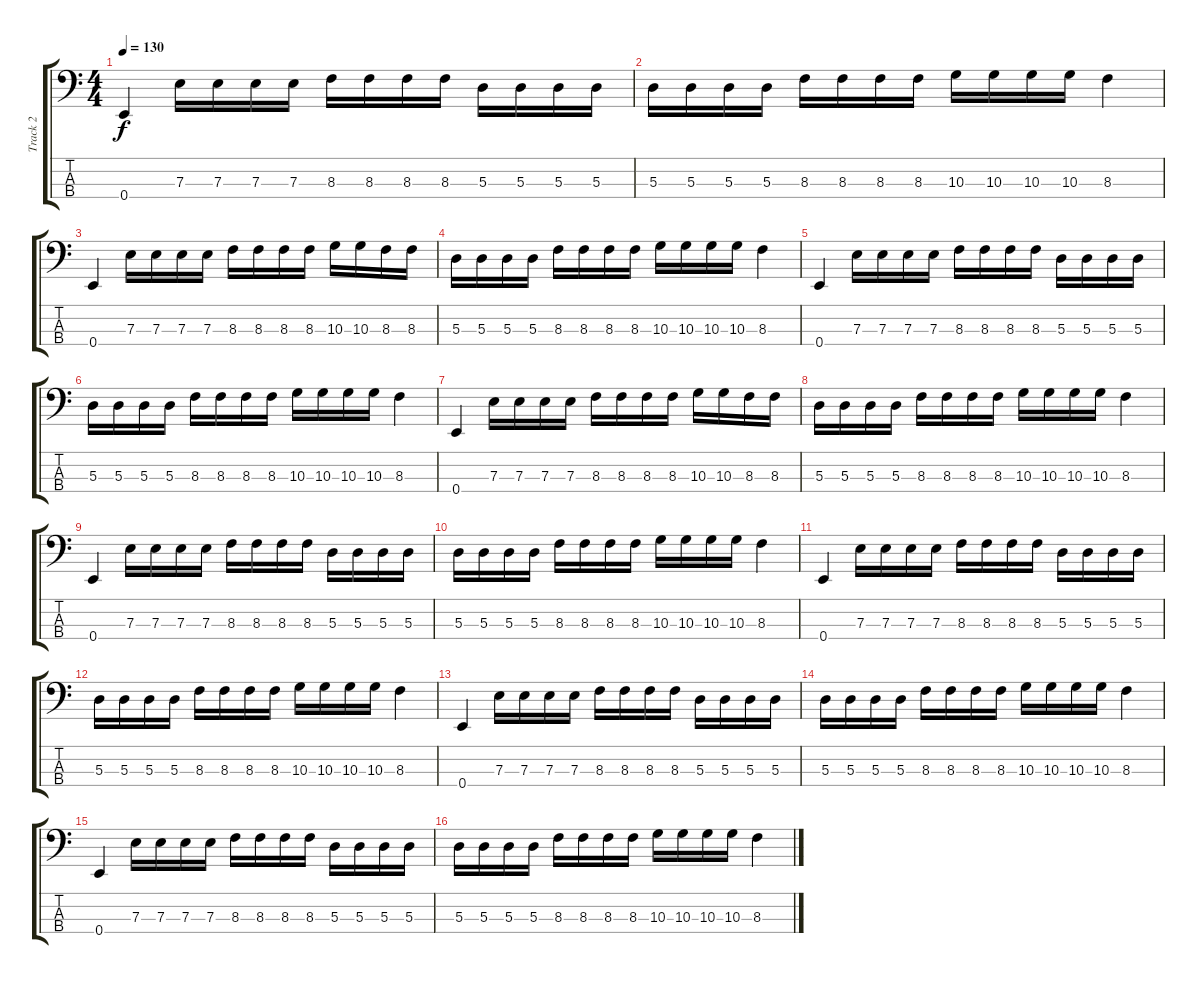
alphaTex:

\track ("Track 2" "Track 2") {instrument electricbasspick}
\staff {score tabs}
\tuning (G2 D2 A1 E1) {hide}
\ts (4 4)
\tempo 130
\clef f4
\ks c
0.4.4{dy f} 7.3.16 7.3.16 7.3.16 7.3.16 8.3.16 8.3.16 8.3.16 8.3.16 5.3.16 5.3.16 5.3.16 5.3.16 |
5.3.16 5.3.16 5.3.16 5.3.16 8.3.16 8.3.16 8.3.16 8.3.16 10.3.16 10.3.16 10.3.16 10.3.16 8.3.4 |
0.4.4 7.3.16 7.3.16 7.3.16 7.3.16 8.3.16 8.3.16 8.3.16 8.3.16 10.3.16 10.3.16 8.3.16 8.3.16 |
5.3.16 5.3.16 5.3.16 5.3.16 8.3.16 8.3.16 8.3.16 8.3.16 10.3.16 10.3.16 10.3.16 10.3.16 8.3.4 |
0.4.4 7.3.16 7.3.16 7.3.16 7.3.16 8.3.16 8.3.16 8.3.16 8.3.16 5.3.16 5.3.16 5.3.16 5.3.16 |
5.3.16 5.3.16 5.3.16 5.3.16 8.3.16 8.3.16 8.3.16 8.3.16 10.3.16 10.3.16 10.3.16 10.3.16 8.3.4 |
0.4.4 7.3.16 7.3.16 7.3.16 7.3.16 8.3.16 8.3.16 8.3.16 8.3.16 10.3.16 10.3.16 8.3.16 8.3.16 |
5.3.16 5.3.16 5.3.16 5.3.16 8.3.16 8.3.16 8.3.16 8.3.16 10.3.16 10.3.16 10.3.16 10.3.16 8.3.4 |
0.4.4 7.3.16 7.3.16 7.3.16 7.3.16 8.3.16 8.3.16 8.3.16 8.3.16 5.3.16 5.3.16 5.3.16 5.3.16 |
5.3.16 5.3.16 5.3.16 5.3.16 8.3.16 8.3.16 8.3.16 8.3.16 10.3.16 10.3.16 10.3.16 10.3.16 8.3.4 |
0.4.4 7.3.16 7.3.16 7.3.16 7.3.16 8.3.16 8.3.16 8.3.16 8.3.16 5.3.16 5.3.16 5.3.16 5.3.16 |
5.3.16 5.3.16 5.3.16 5.3.16 8.3.16 8.3.16 8.3.16 8.3.16 10.3.16 10.3.16 10.3.16 10.3.16 8.3.4 |
0.4.4 7.3.16 7.3.16 7.3.16 7.3.16 8.3.16 8.3.16 8.3.16 8.3.16 5.3.16 5.3.16 5.3.16 5.3.16 |
5.3.16 5.3.16 5.3.16 5.3.16 8.3.16 8.3.16 8.3.16 8.3.16 10.3.16 10.3.16 10.3.16 10.3.16 8.3.4 |
0.4.4 7.3.16 7.3.16 7.3.16 7.3.16 8.3.16 8.3.16 8.3.16 8.3.16 5.3.16 5.3.16 5.3.16 5.3.16 |
5.3.16 5.3.16 5.3.16 5.3.16 8.3.16 8.3.16 8.3.16 8.3.16 10.3.16 10.3.16 10.3.16 10.3.16 8.3.4
